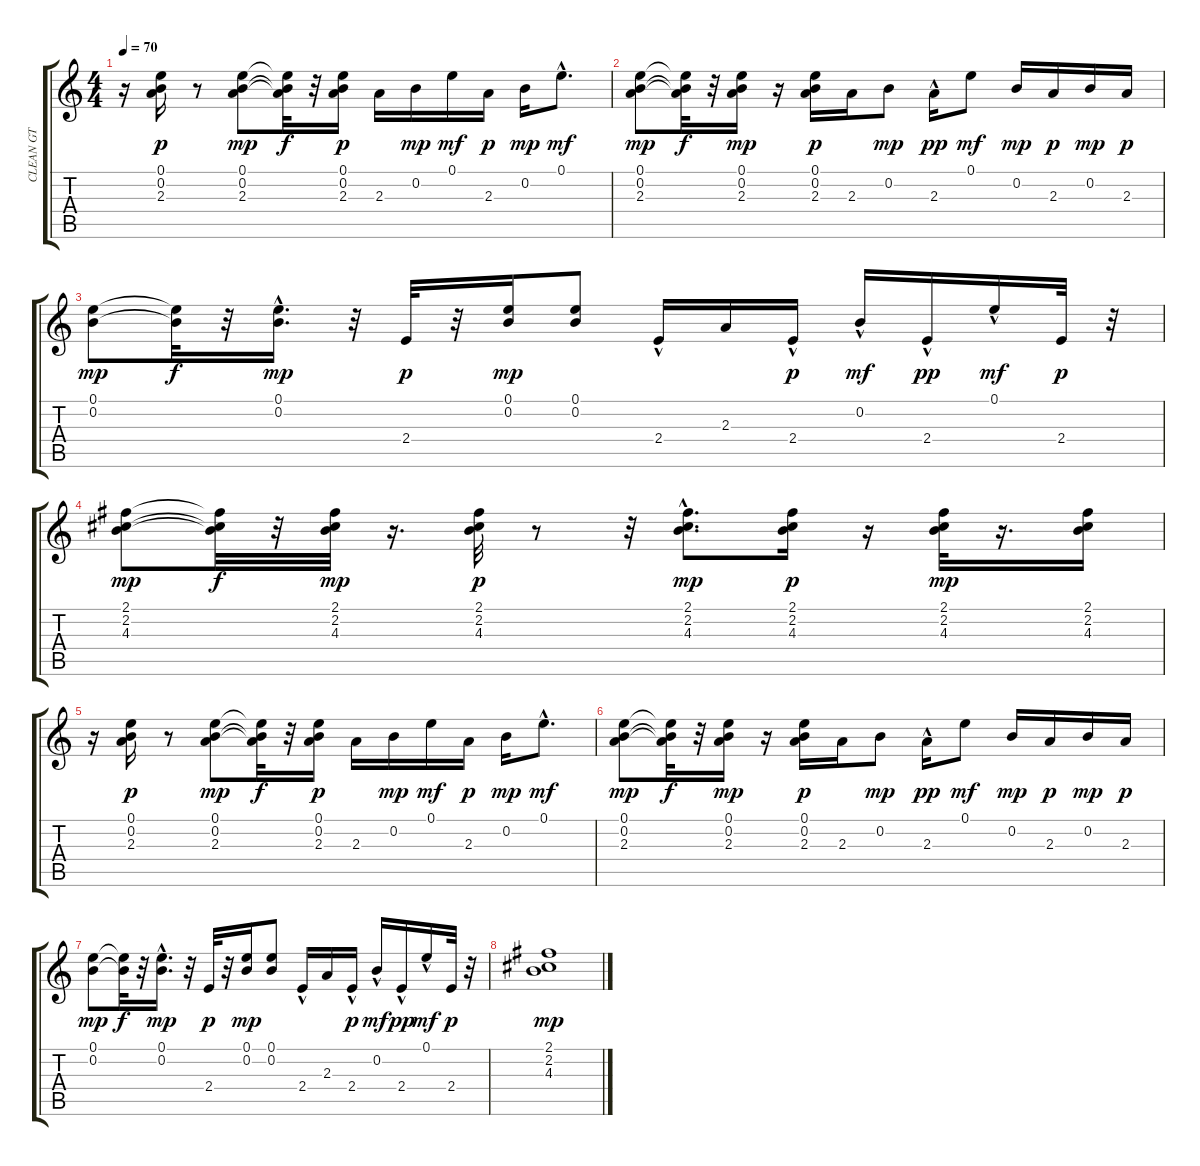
\track ("CLEAN GT" "CLEAN GT") {instrument electricguitarclean}
\staff {score tabs}
\tuning (E4 B3 G3 D3 A2 E2) {hide}
\ts (4 4)
\tempo 70
\clef g2
\ks c
r.16{dy mp} (0.1 0.2 2.3).16{dy p} r.8 (0.1 0.2 2.3).8{dy mp} (0.1{t} 0.2{t} 2.3{t}).32{dy f} r.32 (0.1 0.2 2.3).16{dy p} 2.3.16 0.2.16{dy mp} 0.1.16{dy mf} 2.3.16{dy p} 0.2.16{dy mp} 0.1{hac}.8{d dy mf} |
(0.1 0.2 2.3).8{dy mp} (0.1{t} 0.2{t} 2.3{t}).32{dy f} r.32 (0.1 0.2 2.3).16{dy mp} r.16 (0.1 0.2 2.3).16{dy p} 2.3.16 0.2.8{dy mp} 2.3{hac}.16{dy pp} 0.1.8{dy mf} 0.2.16{dy mp} 2.3.16{dy p} 0.2.16{dy mp} 2.3.16{dy p} |
(0.1 0.2).8{dy mp} (0.1{t} 0.2{t}).32{dy f} r.32 (0.1{hac} 0.2).16{d dy mp} r.32 2.4.32{dy p} r.32 (0.1 0.2).16{dy mp} (0.1 0.2).8 2.4{hac}.16 2.3.16 2.4{hac}.16{dy p} 0.2{hac}.16{dy mf} 2.4{hac}.16{dy pp} 0.1{hac}.16{dy mf} 2.4.32{dy p} r.32 |
(2.1 2.2 4.3).8{dy mp} (2.1{t} 2.2{t} 4.3{t}).32{dy f} r.32 (2.1 2.2 4.3).32{dy mp} r.16{d} (2.1 2.2 4.3).32{dy p} r.8 r.32 (2.1{hac} 2.2{hac} 4.3).8{d dy mp} (2.1 2.2 4.3).16{dy p} r.16 (2.1 2.2 4.3).32{dy mp} r.16{d} (2.1 2.2 4.3).16 |
r.16 (0.1 0.2 2.3).16{dy p} r.8 (0.1 0.2 2.3).8{dy mp} (0.1{t} 0.2{t} 2.3{t}).32{dy f} r.32 (0.1 0.2 2.3).16{dy p} 2.3.16 0.2.16{dy mp} 0.1.16{dy mf} 2.3.16{dy p} 0.2.16{dy mp} 0.1{hac}.8{d dy mf} |
(0.1 0.2 2.3).8{dy mp} (0.1{t} 0.2{t} 2.3{t}).32{dy f} r.32 (0.1 0.2 2.3).16{dy mp} r.16 (0.1 0.2 2.3).16{dy p} 2.3.16 0.2.8{dy mp} 2.3{hac}.16{dy pp} 0.1.8{dy mf} 0.2.16{dy mp} 2.3.16{dy p} 0.2.16{dy mp} 2.3.16{dy p} |
(0.1 0.2).8{dy mp} (0.1{t} 0.2{t}).32{dy f} r.32 (0.1{hac} 0.2).16{d dy mp} r.32 2.4.32{dy p} r.32 (0.1 0.2).16{dy mp} (0.1 0.2).8 2.4{hac}.16 2.3.16 2.4{hac}.16{dy p} 0.2{hac}.16{dy mf} 2.4{hac}.16{dy pp} 0.1{hac}.16{dy mf} 2.4.32{dy p} r.32 |
(2.1 2.2 4.3).1{dy mp}
